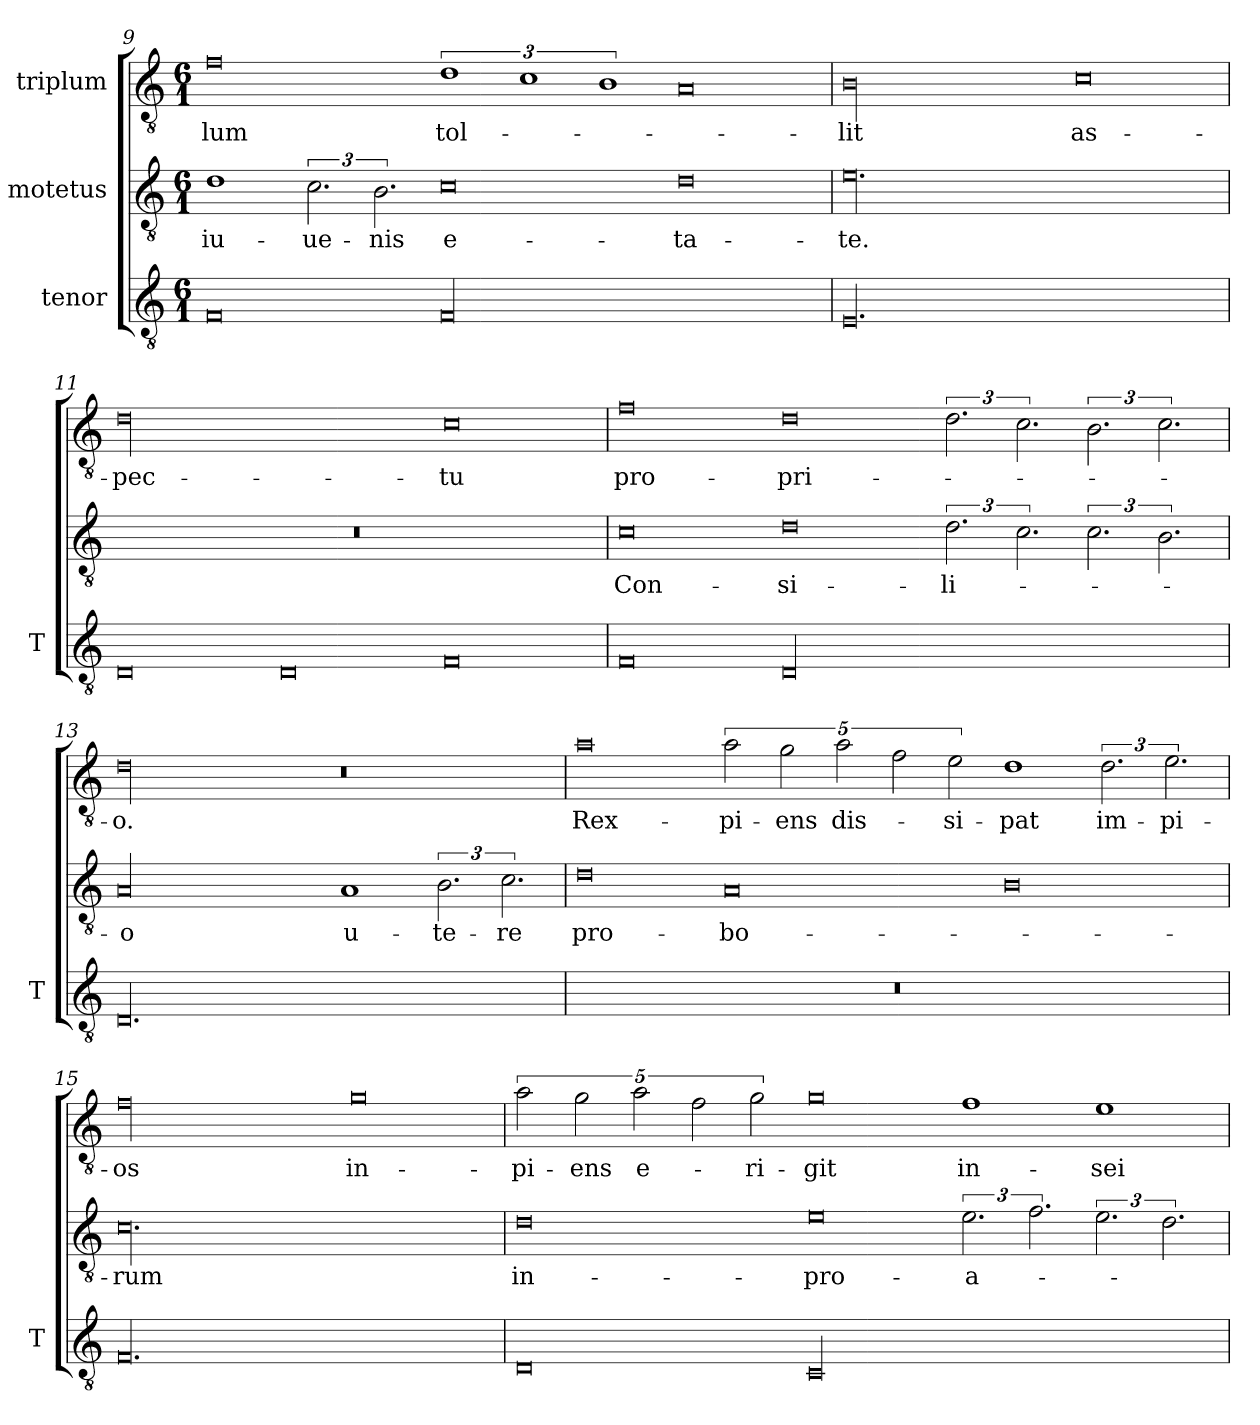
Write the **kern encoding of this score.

**kern	**kern	**text	**kern	**text
*part3	*part2	*part2	*part1	*part1
*staff3	*staff2	*staff2	*staff1	*staff1
*I"tenor	*I"motetus	*	*I"triplum	*
*I'T	*	*	*	*
*clefGv2	*clefGv2	*	*clefGv2	*
*k[]	*k[]	*	*k[]	*
*C:	*C:	*	*C:	*
*M6/1	*M6/1	*	*M6/1	*
=9	=9	=9	=9	=9
0F/	1d\	iu-	0f\	-lum
.	3.c\	-ue-	.	.
.	3.B\	-nis	.	.
00F/	0c\	e-	3%2d\	tol-
.	.	.	3%2c\	.
.	.	.	3%2B\	.
.	0d\	-ta-	0A/	.
=10	=10	=10	=10	=10
00.E/	00.e\	-te.	00B\	-lit
.	.	.	0c\	as-
!!LO:PB:g=z
=11	=11	=11	=11	=11
0D/	00.r	.	00d\	-pec-
0D/	.	.	.	.
0F/	.	.	0c\	-tu
=12	=12	=12	=12	=12
0F/	0c\	Con-	0f\	pro-
00D/	0d\	-si-	0d\	-pri-
.	3.d\	-li-	3.d\	.
.	3.c\	.	3.c\	.
.	3.c\	.	3.B\	.
.	3.B\	.	3.c\	.
=13	=13	=13	=13	=13
00.D/	00A/	-o	00d\	-o.
.	1A/	u-	0r	.
.	3.B\	-te-	.	.
.	3.c\	-re	.	.
=14	=14	=14	=14	=14
00.r	0d\	pro-	0a\	Rex-
.	0A/	-bo-	5%2a\	-pi-
.	.	.	5%2g\	-ens
.	.	.	5%2a\	dis-
.	.	.	5%2f\	.
.	.	.	5%2e\	-si-
.	0B\	.	1d\	-pat
.	.	.	3.d\	im-
.	.	.	3.e\	-pi-
=15	=15	=15	=15	=15
00.F/	00.c\	-rum	00f\	-os
.	.	.	0g\	in-
=16	=16	=16	=16	=16
0D/	0d\	in-	5%2a\	-pi-
.	.	.	5%2g\	-ens
.	.	.	5%2a\	e-
.	.	.	5%2f\	.
.	.	.	5%2g\	-ri-
00C/	0e\	pro-	0g\	-git
.	3.e\	-a-	1f\	in-
.	3.f\	.	.	.
.	3.e\	.	1e\	-sei-
.	3.d\	.	.	.
=	=	=	=	=
*-	*-	*-	*-	*-
